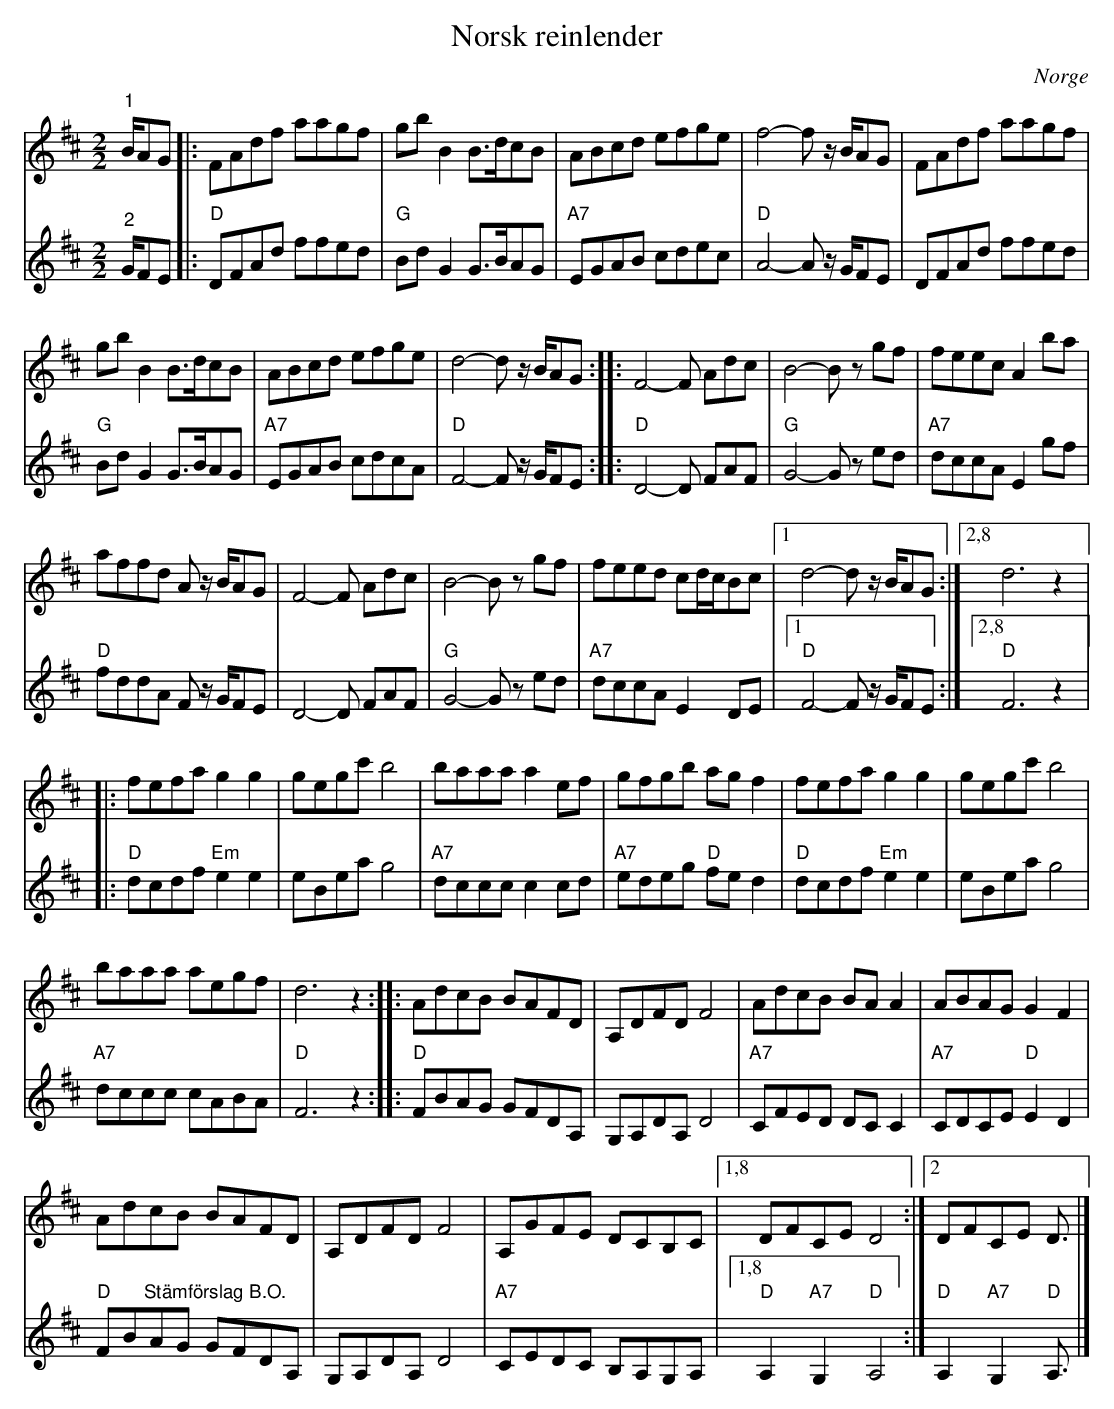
X:1
T:Norsk reinlender
O:Norge
L:1/8
M:2/2
K:D
V:1
"^1" B/AG |: FAdf aagf | gb B2 B>dcB | ABcd efge | f4- f z/ B/AG | FAdf aagf |
gb B2 B>dcB | ABcd efge | d4- d z/ B/AG :: F4- F Adc | B4- B z gf | feec A2 ba |
affd A z/ B/AG | F4- F Adc | B4- B z gf | feed cd/c/Bc |1 d4- d z/ B/AG :|2,8 d6 z2 |:
fefa g2 g2 | gegc' b4 | baaa a2 ef | gfgb ag f2 | fefa g2 g2 | gegc' b4 |
baaa aegf | d6 z2 :: AdcB BAFD | A,DFD F4 | AdcB BA A2 | ABAG G2 F2 |
AdcB BAFD | A,DFD F4 | A,GFE DCB,C |1,8 DFCE D4 :|2 DFCE D3/2 |]
V:2
"^2" G/FE |:"D" DFAd ffed |"G" Bd G2 G>BAG |"A7" EGAB cdec |"D" A4- A z/ G/FE | DFAd ffed |
"G" Bd G2 G>BAG |"A7" EGAB cdcA |"D" F4- F z/ G/FE ::"D" D4- D FAF |"G" G4- G z ed |
"A7" dccA E2 gf |"D" fddA F z/ G/FE | D4- D FAF |"G" G4- G z ed |"A7" dccA E2 DE |1 "D" F4- F z/ G/FE :|2,8"D" F6 z2 |:
"D" dcdf"Em" e2 e2 | eBea g4 |"A7" dccc c2 cd |
"A7" edeg"D" fe d2 |"D" dcdf"Em" e2 e2 | eBea g4 |"A7" dccc cABA |"D" F6 z2 :: "D" FBAG GFDA, |
G,A,DA, D4 |"A7" CFED DC C2 |"A7" CDCE"D" E2 D2 |"D" FB"^Stämförslag B.O."AG GFDA, |G,A,DA, D4 |"A7" CEDC B,A,G,A, |1,8 "D" A,2 "A7"G,2 "D" A,4 :| "D" A,2 "A7" G,2 "D" A,3/2 |]
